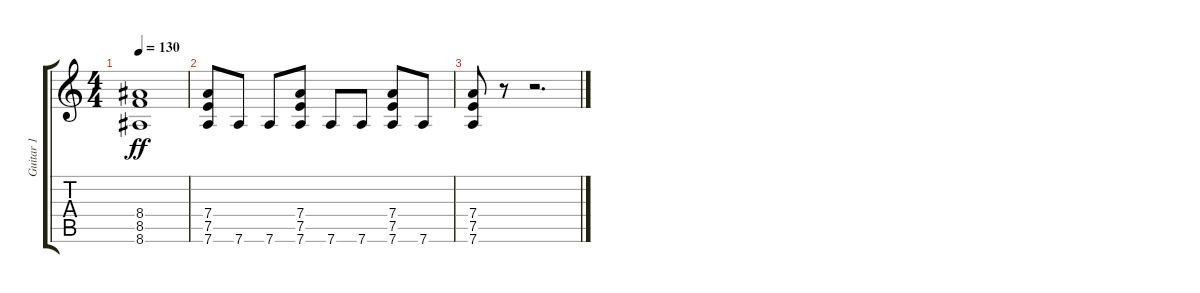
\track ("Guitar 1" "Guitar 1") {instrument distortionguitar}
\staff {score tabs}
\tuning (E4 B3 G3 D3 A2 D2) {hide}
\ts (4 4)
\tempo 130
\clef g2
\ks c
(8.4 8.5 8.6).1{dy ff} |
(7.4 7.5 7.6).8 7.6.8 7.6.8 (7.4 7.5 7.6).8 7.6.8 7.6.8 (7.4 7.5 7.6).8 7.6.8 |
(7.4 7.5 7.6).8 r.8 r.2{d}
